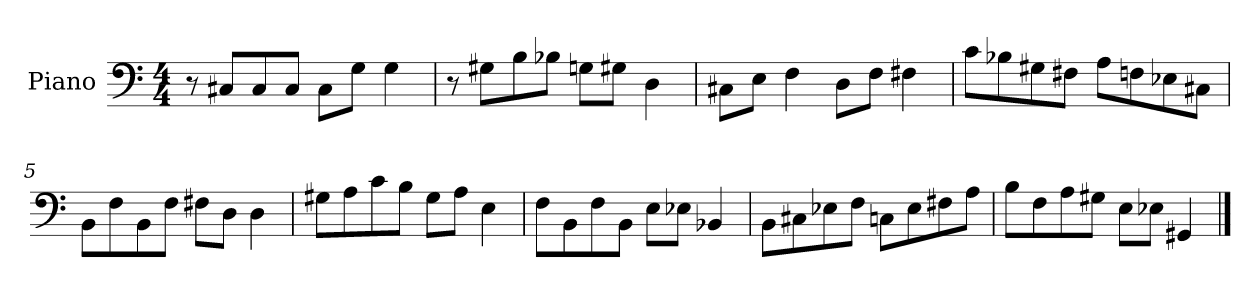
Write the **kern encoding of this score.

**kern
*part1
*staff1
*I"Piano
*I'Pno.
*clefF4
*k[]
*M4/4
*MM120
=1
8r
8C#X/L
8C#/
8C#/J
8C#\L
8G\J
4G\
=2
8r
8G#X\L
8B\
8B-X\J
8Gn\L
8G#X\J
4D\
=3
8C#X\L
8E\J
4F\
8D\L
8F\J
4F#X\
=4
8c\L
8B-X\
8G#X\
8F#X\J
8A\L
8Fn\
8E-X\
8C#X\J
=5
8BB\L
8F\
8BB\
8F\J
8F#X\L
8D\J
4D\
!!LO:LB:g=z
=6
8G#X\L
8A\
8c\
8B\J
8G#\L
8A\J
4E\
=7
8F\L
8BB\
8F\
8BB\J
8E\L
8E-X\J
4BB-X/
=8
8BB\L
8C#X\
8E-X\
8F\J
8Cn\L
8E-\
8F#X\
8A\J
=9
8B\L
8F\
8A\
8G#X\J
8E\L
8E-X\J
4GG#X/
==
*-
